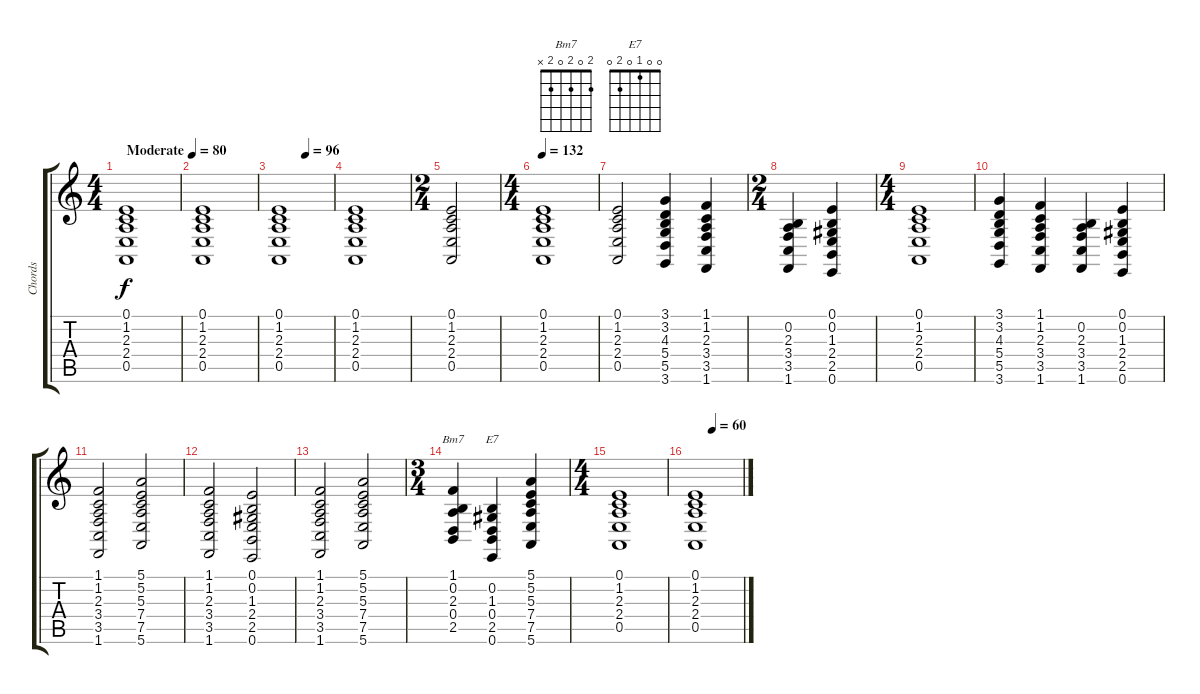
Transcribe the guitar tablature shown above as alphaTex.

\track ("Chords" "Chords") {instrument harpsichord}
\staff {score tabs}
\tuning (E4 B3 G3 D3 A2 E2) {hide}
\chord ("Bm7" 2 0 2 0 2 x)
\chord ("E7" 0 0 1 0 2 0)
\ts (4 4)
\tempo (80 "Moderate")
\clef g2
\ks aminor
(0.1 1.2 2.3 2.4 0.5).1{dy f instrument harpsichord} |
(0.1 1.2 2.3 2.4 0.5).1 |
\tempo (96 0.5)
(0.1 1.2 2.3 2.4 0.5).1 |
(0.1 1.2 2.3 2.4 0.5).1 |
\ts (2 4)
(0.1 1.2 2.3 2.4 0.5).2 |
\ts (4 4)
\tempo 132
(0.1 1.2 2.3 2.4 0.5).1 |
(0.1 1.2 2.3 2.4 0.5).2 (3.1 3.2 4.3 5.4 5.5 3.6).4 (1.1 1.2 2.3 3.4 3.5 1.6).4 |
\ts (2 4)
(0.2 2.3 3.4 3.5 1.6).4 (0.1 0.2 1.3 2.4 2.5 0.6).4 |
\ts (4 4)
(0.1 1.2 2.3 2.4 0.5).1 |
(3.1 3.2 4.3 5.4 5.5 3.6).4 (1.1 1.2 2.3 3.4 3.5 1.6).4 (0.2 2.3 3.4 3.5 1.6).4 (0.1 0.2 1.3 2.4 2.5 0.6).4 |
(1.1 1.2 2.3 3.4 3.5 1.6).2 (5.1 5.2 5.3 7.4 7.5 5.6).2 |
(1.1 1.2 2.3 3.4 3.5 1.6).2 (0.1 0.2 1.3 2.4 2.5 0.6).2 |
(1.1 1.2 2.3 3.4 3.5 1.6).2 (5.1 5.2 5.3 7.4 7.5 5.6).2 |
\ts (3 4)
(1.1 0.2 2.3 0.4 2.5).4{ch "Bm7"} (0.2 1.3 0.4 2.5 0.6).4{ch "E7"} (5.1 5.2 5.3 7.4 7.5 5.6).4 |
\ts (4 4)
(0.1 1.2 2.3 2.4 0.5).1 |
\tempo (60 0.375)
(0.1 1.2 2.3 2.4 0.5).1
